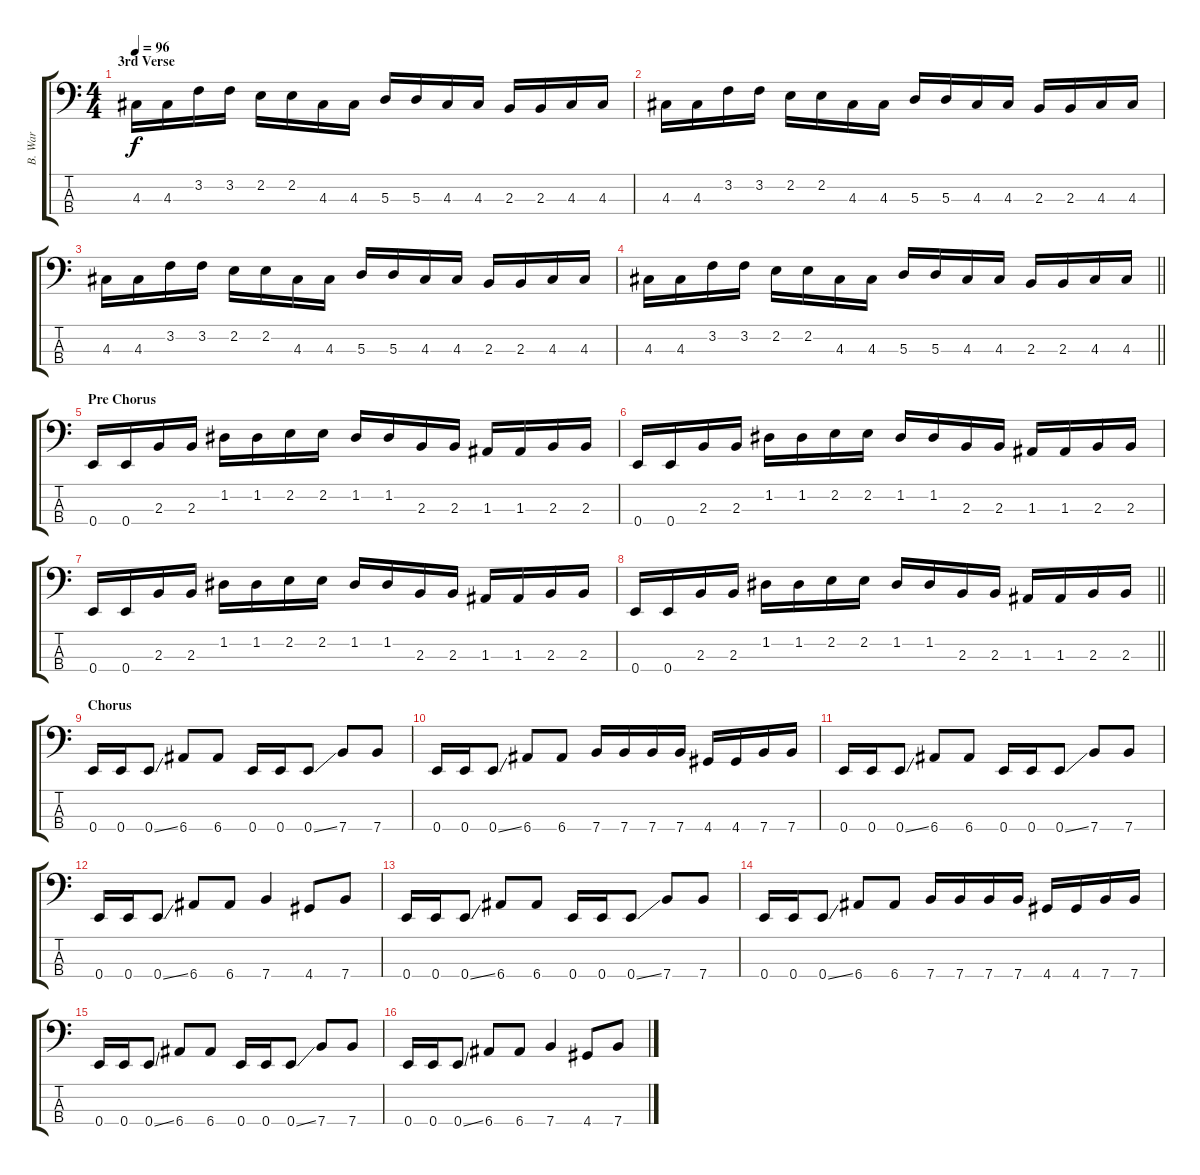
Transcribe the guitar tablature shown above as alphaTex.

\track ("B. War " "B. War ") {instrument electricbasspick}
\staff {score tabs}
\tuning (G2 D2 A1 E1) {hide}
\ts (4 4)
\section ("" "3rd Verse")
\tempo 96
\clef f4
\ks c
4.3.16{dy f} 4.3.16 3.2.16 3.2.16 2.2.16 2.2.16 4.3.16 4.3.16 5.3.16 5.3.16 4.3.16 4.3.16 2.3.16 2.3.16 4.3.16 4.3.16 |
4.3.16 4.3.16 3.2.16 3.2.16 2.2.16 2.2.16 4.3.16 4.3.16 5.3.16 5.3.16 4.3.16 4.3.16 2.3.16 2.3.16 4.3.16 4.3.16 |
4.3.16 4.3.16 3.2.16 3.2.16 2.2.16 2.2.16 4.3.16 4.3.16 5.3.16 5.3.16 4.3.16 4.3.16 2.3.16 2.3.16 4.3.16 4.3.16 |
\barLineRight lightlight
4.3.16 4.3.16 3.2.16 3.2.16 2.2.16 2.2.16 4.3.16 4.3.16 5.3.16 5.3.16 4.3.16 4.3.16 2.3.16 2.3.16 4.3.16 4.3.16 |
\section ("" "Pre Chorus")
0.4.16 0.4.16 2.3.16 2.3.16 1.2.16 1.2.16 2.2.16 2.2.16 1.2.16 1.2.16 2.3.16 2.3.16 1.3.16 1.3.16 2.3.16 2.3.16 |
0.4.16 0.4.16 2.3.16 2.3.16 1.2.16 1.2.16 2.2.16 2.2.16 1.2.16 1.2.16 2.3.16 2.3.16 1.3.16 1.3.16 2.3.16 2.3.16 |
0.4.16 0.4.16 2.3.16 2.3.16 1.2.16 1.2.16 2.2.16 2.2.16 1.2.16 1.2.16 2.3.16 2.3.16 1.3.16 1.3.16 2.3.16 2.3.16 |
\barLineRight lightlight
0.4.16 0.4.16 2.3.16 2.3.16 1.2.16 1.2.16 2.2.16 2.2.16 1.2.16 1.2.16 2.3.16 2.3.16 1.3.16 1.3.16 2.3.16 2.3.16 |
\section ("" "Chorus")
0.4.16 0.4.16 0.4{ss}.8 6.4.8 6.4.8 0.4.16 0.4.16 0.4{ss}.8 7.4.8 7.4.8 |
0.4.16 0.4.16 0.4{ss}.8 6.4.8 6.4.8 7.4.16 7.4.16 7.4.16 7.4.16 4.4.16 4.4.16 7.4.16 7.4.16 |
0.4.16 0.4.16 0.4{ss}.8 6.4.8 6.4.8 0.4.16 0.4.16 0.4{ss}.8 7.4.8 7.4.8 |
0.4.16 0.4.16 0.4{ss}.8 6.4.8 6.4.8 7.4.4 4.4.8 7.4.8 |
0.4.16 0.4.16 0.4{ss}.8 6.4.8 6.4.8 0.4.16 0.4.16 0.4{ss}.8 7.4.8 7.4.8 |
0.4.16 0.4.16 0.4{ss}.8 6.4.8 6.4.8 7.4.16 7.4.16 7.4.16 7.4.16 4.4.16 4.4.16 7.4.16 7.4.16 |
0.4.16 0.4.16 0.4{ss}.8 6.4.8 6.4.8 0.4.16 0.4.16 0.4{ss}.8 7.4.8 7.4.8 |
0.4.16 0.4.16 0.4{ss}.8 6.4.8 6.4.8 7.4.4 4.4.8 7.4.8
